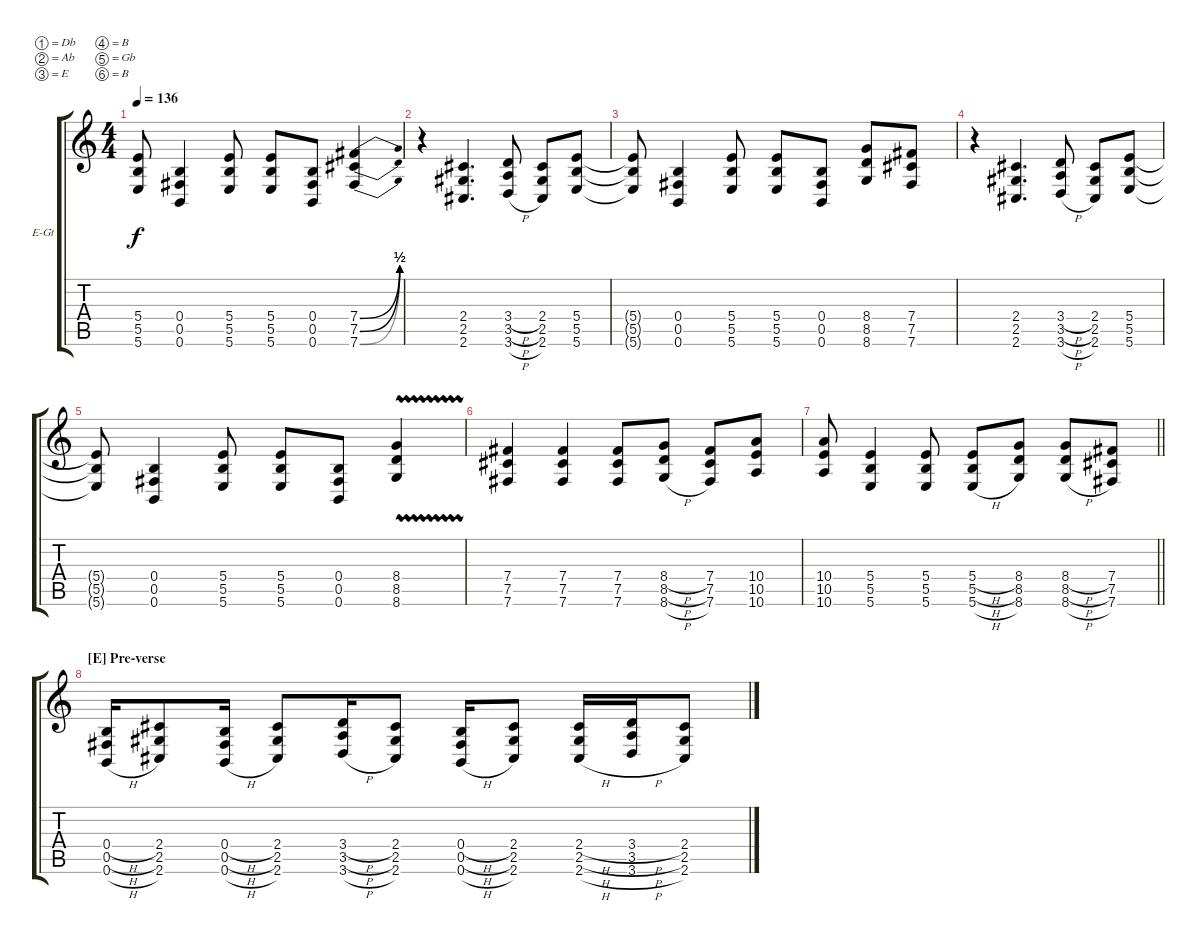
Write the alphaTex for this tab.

\bracketExtendMode groupsimilarinstruments
\firstSystemTrackNameOrientation horizontal
\otherSystemsTrackNameOrientation horizontal
\track ("Guitar 02" "E-Gt") {instrument overdrivenguitar}
\staff {score tabs}
\tuning (Db4 Ab3 E3 B2 Gb2 B1)
\ts (4 4)
\tempo 136
\clef g2
\ks c
(5.4{t} 5.5{t} 5.6{t}).8{dy f} (0.4 0.5 0.6).4 (5.4 5.5 5.6).8 (5.4 5.5 5.6).8 (0.4 0.5 0.6).8 (7.4{be (bend 0 0 60 2)} 7.5{be (bend 0 0 60 2)} 7.6{be (bend 0 0 60 2)}).4 |
r.4 (2.4 2.5 2.6).4{d} (3.4{h} 3.5{h} 3.6{h}).8 (2.4 2.5 2.6).8 (5.4 5.5 5.6).8 |
(5.4{t} 5.5{t} 5.6{t}).8 (0.4 0.5 0.6).4 (5.4 5.5 5.6).8 (5.4 5.5 5.6).8 (0.4 0.5 0.6).8 (8.4 8.5 8.6).8 (7.4 7.5 7.6).8 |
r.4 (2.4 2.5 2.6).4{d} (3.4{h} 3.5{h} 3.6{h}).8 (2.4 2.5 2.6).8 (5.4 5.5 5.6).8 |
(5.4{t} 5.5{t} 5.6{t}).8 (0.4 0.5 0.6).4 (5.4 5.5 5.6).8 (5.4 5.5 5.6).8 (0.4 0.5 0.6).8 (8.4{vw} 8.5{vw} 8.6{vw}).4 |
(7.4 7.5 7.6).4 (7.4 7.5 7.6).4 (7.4 7.5 7.6).8 (8.4{h} 8.5{h} 8.6{h}).8 (7.4 7.5 7.6).8 (10.4 10.5 10.6).8 |
\barLineRight lightlight
(10.4 10.5 10.6).8 (5.4 5.5 5.6).4 (5.4 5.5 5.6).8 (5.4{h} 5.5{h} 5.6{h}).8 (8.4 8.5 8.6).8 (8.4{h} 8.5{h} 8.6{h}).8 (7.4 7.5 7.6).8 |
\section ("E" "Pre-verse")
(0.4{h} 0.5{h} 0.6{h}).16 (2.4 2.5 2.6).8 (0.4{h} 0.5{h} 0.6{h}).16 (2.4 2.5 2.6).8 (3.4{h} 3.5{h} 3.6{h}).16 (2.4 2.5 2.6).8 (0.4{h} 0.5{h} 0.6{h}).16 (2.4 2.5 2.6).8 (2.4{h} 2.5{h} 2.6{h}).16 (3.4{h} 3.5{h} 3.6{h}).16 (2.4 2.5 2.6).8
